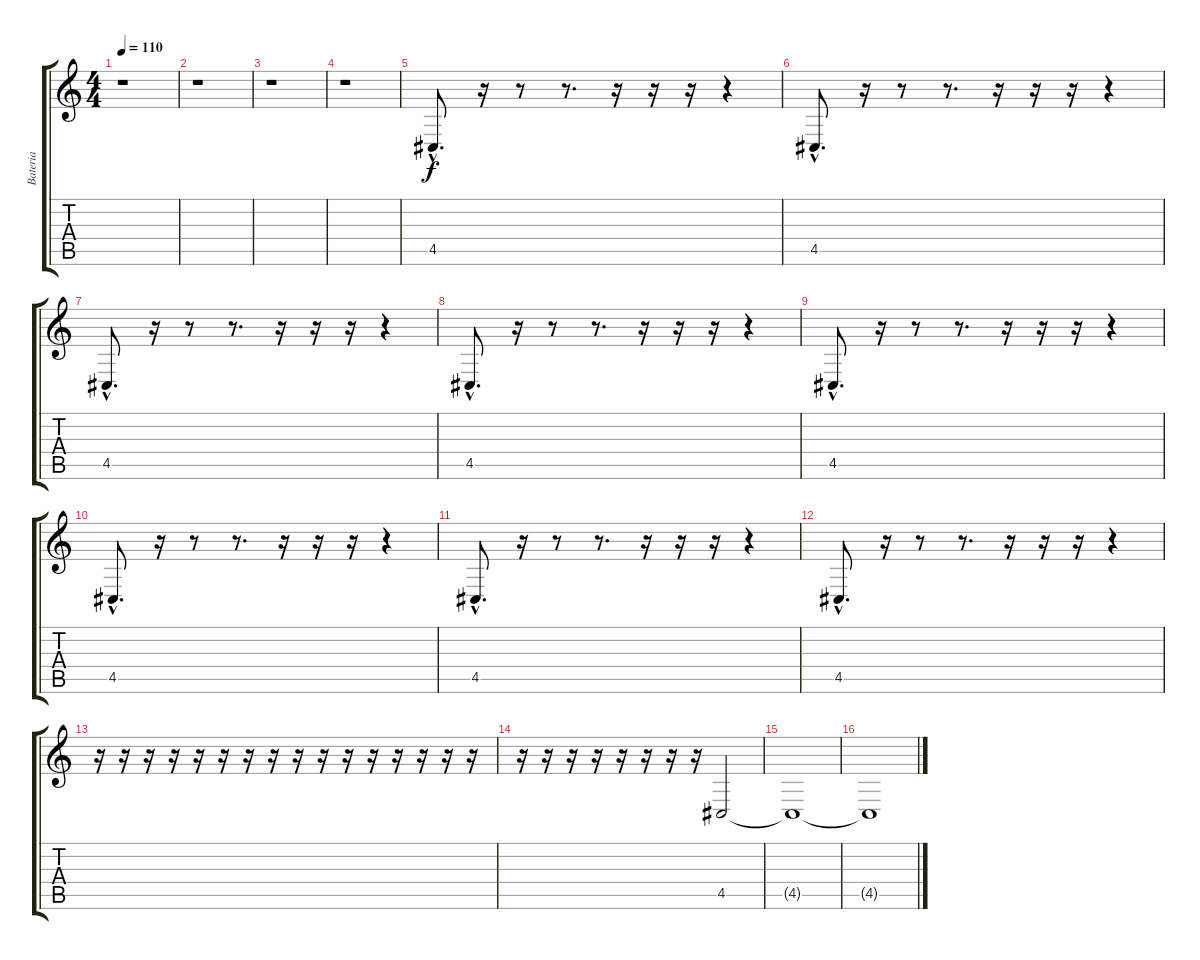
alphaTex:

\track ("Bateria" "Bateria") {instrument acousticgrandpiano}
\staff {score tabs}
\tuning (E4 B3 G3 D3 A2 E2) {hide}
\ts (4 4)
\tempo 110
\clef g2
\ks c
r.1{dy f} |
r.1 |
r.1 |
r.1 |
4.5{hac}.8{d} r.16 r.8 r.8{d} r.16 r.16 r.16 r.4 |
4.5{hac}.8{d} r.16 r.8 r.8{d} r.16 r.16 r.16 r.4 |
4.5{hac}.8{d} r.16 r.8 r.8{d} r.16 r.16 r.16 r.4 |
4.5{hac}.8{d} r.16 r.8 r.8{d} r.16 r.16 r.16 r.4 |
4.5{hac}.8{d} r.16 r.8 r.8{d} r.16 r.16 r.16 r.4 |
4.5{hac}.8{d} r.16 r.8 r.8{d} r.16 r.16 r.16 r.4 |
4.5{hac}.8{d} r.16 r.8 r.8{d} r.16 r.16 r.16 r.4 |
4.5{hac}.8{d} r.16 r.8 r.8{d} r.16 r.16 r.16 r.4 |
r.16 r.16 r.16 r.16 r.16 r.16 r.16 r.16 r.16 r.16 r.16 r.16 r.16 r.16 r.16 r.16 |
r.16 r.16 r.16 r.16 r.16 r.16 r.16 r.16 4.5.2 |
4.5{t}.1 |
4.5{t}.1
